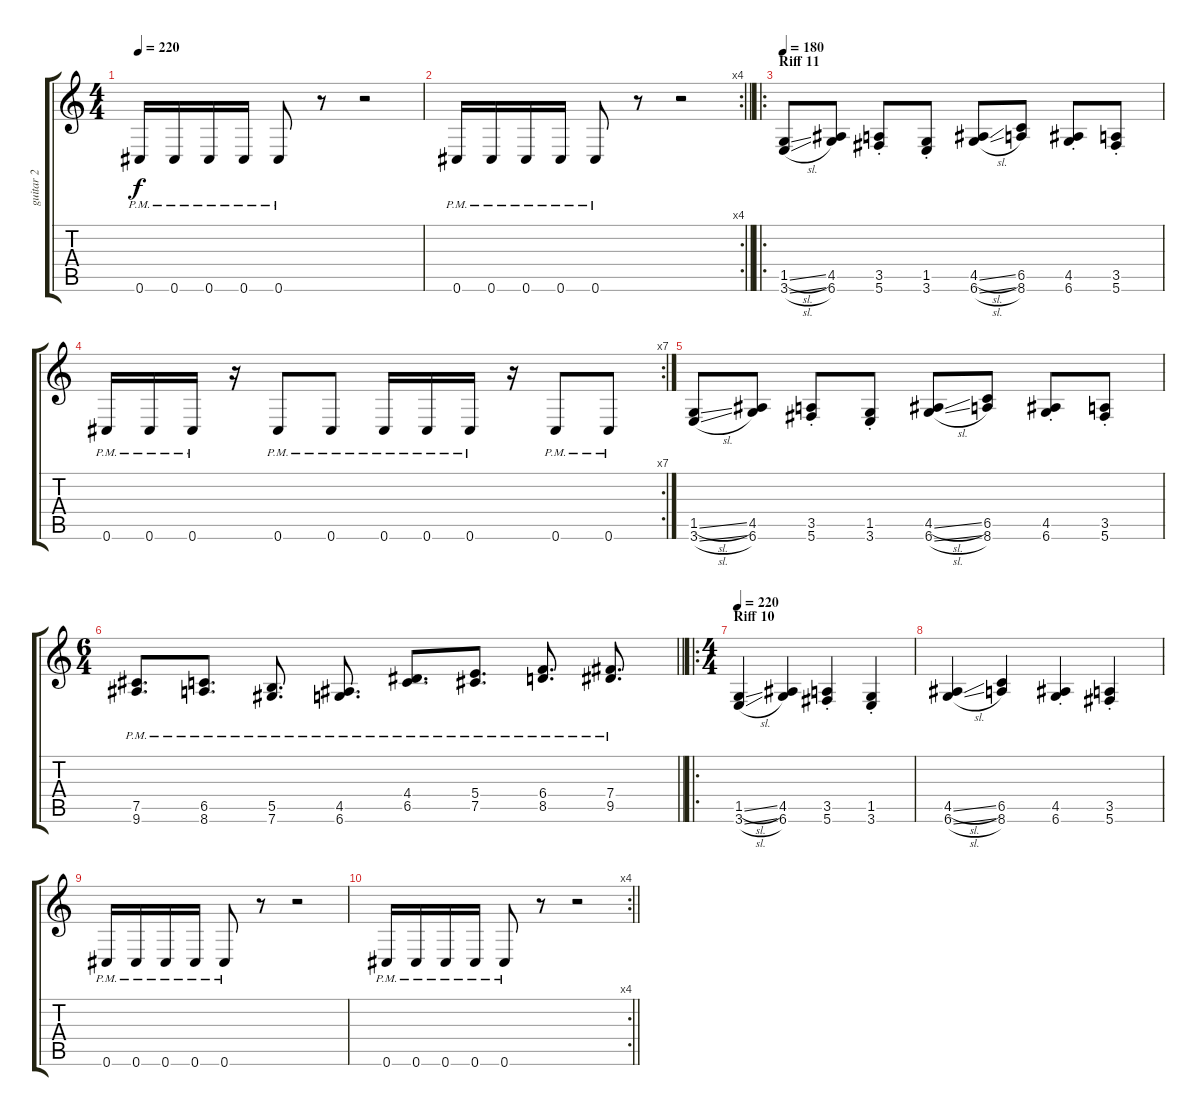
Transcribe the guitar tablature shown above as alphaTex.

\track ("guitar 2" "guitar 2") {instrument distortionguitar}
\staff {score tabs}
\tuning (Db4 Ab3 E3 B2 Gb2 Db2) {hide}
\ts (4 4)
\tempo 220
\clef g2
\ks c
0.6{pm}.16{dy f} 0.6{pm}.16 0.6{pm}.16 0.6{pm}.16 0.6{pm}.8 r.8 r.2 |
\rc 4
\barLineRight lightlight
0.6{pm}.16 0.6{pm}.16 0.6{pm}.16 0.6{pm}.16 0.6{pm}.8 r.8 r.2 |
\ro
\section ("" "Riff 11")
\tempo 180
(1.5{sl} 3.6{sl}).8 (4.5 6.6).8 (3.5{st} 5.6{st}).8 (1.5{st} 3.6{st}).8 (4.5{sl} 6.6{sl}).8 (6.5 8.6).8 (4.5{st} 6.6{st}).8 (3.5{st} 5.6{st}).8 |
\rc 7
0.6{pm}.16 0.6{pm}.16 0.6{pm}.16 r.16 0.6{pm}.8 0.6{pm}.8 0.6{pm}.16 0.6{pm}.16 0.6{pm}.16 r.16 0.6{pm}.8 0.6{pm}.8 |
(1.5{sl} 3.6{sl}).8 (4.5 6.6).8 (3.5{st} 5.6{st}).8 (1.5{st} 3.6{st}).8 (4.5{sl} 6.6{sl}).8 (6.5 8.6).8 (4.5{st} 6.6{st}).8 (3.5{st} 5.6{st}).8 |
\ts (6 4)
\barLineRight lightlight
(7.5{pm} 9.6{pm}).8{d} (6.5{pm} 8.6{pm}).8{d} (5.5{pm} 7.6{pm}).8{d} (4.5{pm} 6.6{pm}).8{d} (4.4{pm} 6.5{pm}).8{d} (5.4{pm} 7.5{pm}).8{d} (6.4{pm} 8.5{pm}).8{d} (7.4{pm} 9.5{pm}).8{d} |
\ro
\ts (4 4)
\section ("" "Riff 10")
\tempo 220
(1.5{sl} 3.6{sl}).4 (4.5 6.6).4 (3.5{st} 5.6{st}).4 (1.5{st} 3.6{st}).4 |
(4.5{sl} 6.6{sl}).4 (6.5 8.6).4 (4.5{st} 6.6{st}).4 (3.5{st} 5.6{st}).4 |
0.6{pm}.16 0.6{pm}.16 0.6{pm}.16 0.6{pm}.16 0.6{pm}.8 r.8 r.2 |
\rc 4
\barLineRight lightlight
0.6{pm}.16 0.6{pm}.16 0.6{pm}.16 0.6{pm}.16 0.6{pm}.8 r.8 r.2
